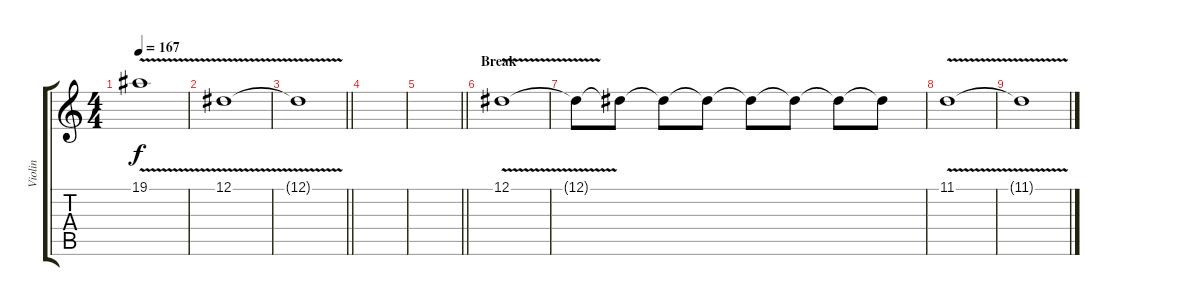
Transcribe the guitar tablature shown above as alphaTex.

\track ("Violin" "Violin") {instrument violin}
\staff {score tabs}
\tuning (Eb4 Bb3 Gb3 Db3 Ab2 Db2) {hide}
\ts (4 4)
\tempo 167
\clef g2
\ks c
19.1{v}.1{dy f} |
12.1{v}.1{volume 0} |
\barLineRight lightlight
12.1{t}.1 |
|
\barLineRight lightlight
|
\section ("" "Break")
12.1{v}.1{volume 7} |
12.1{t}.8 12.1{t}.8 12.1{t}.8 12.1{t}.8 12.1{t}.8 12.1{t}.8 12.1{t}.8 12.1{t}.8{volume 0} |
11.1{v}.1{volume 7} |
11.1{t}.1
